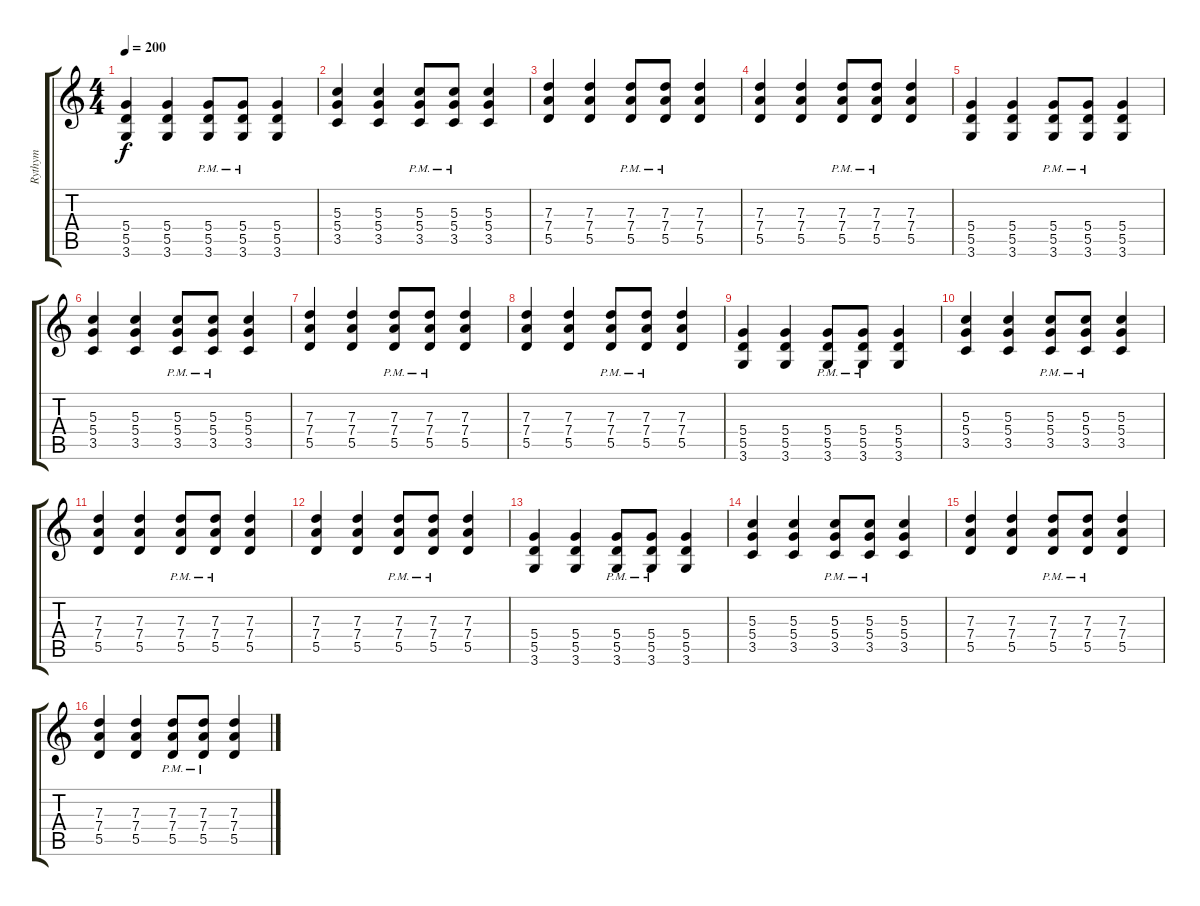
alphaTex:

\track ("Rythym" "Rythym") {instrument distortionguitar}
\staff {score tabs}
\tuning (E4 B3 G3 D3 A2 E2) {hide}
\ts (4 4)
\tempo 200
\clef g2
\ks c
(5.4 5.5 3.6).4{dy f} (5.4 5.5 3.6).4 (5.4{pm} 5.5{pm} 3.6{pm}).8 (5.4{pm} 5.5{pm} 3.6{pm}).8 (5.4 5.5 3.6).4 |
(5.3 5.4 3.5).4 (5.3 5.4 3.5).4 (5.3{pm} 5.4{pm} 3.5{pm}).8 (5.3{pm} 5.4{pm} 3.5{pm}).8 (5.3 5.4 3.5).4 |
(7.3 7.4 5.5).4 (7.3 7.4 5.5).4 (7.3{pm} 7.4{pm} 5.5{pm}).8 (7.3{pm} 7.4{pm} 5.5{pm}).8 (7.3 7.4 5.5).4 |
(7.3 7.4 5.5).4 (7.3 7.4 5.5).4 (7.3{pm} 7.4{pm} 5.5{pm}).8 (7.3{pm} 7.4{pm} 5.5{pm}).8 (7.3 7.4 5.5).4 |
(5.4 5.5 3.6).4 (5.4 5.5 3.6).4 (5.4{pm} 5.5{pm} 3.6{pm}).8 (5.4{pm} 5.5{pm} 3.6{pm}).8 (5.4 5.5 3.6).4 |
(5.3 5.4 3.5).4 (5.3 5.4 3.5).4 (5.3{pm} 5.4{pm} 3.5{pm}).8 (5.3{pm} 5.4{pm} 3.5{pm}).8 (5.3 5.4 3.5).4 |
(7.3 7.4 5.5).4 (7.3 7.4 5.5).4 (7.3{pm} 7.4{pm} 5.5{pm}).8 (7.3{pm} 7.4{pm} 5.5{pm}).8 (7.3 7.4 5.5).4 |
(7.3 7.4 5.5).4 (7.3 7.4 5.5).4 (7.3{pm} 7.4{pm} 5.5{pm}).8 (7.3{pm} 7.4{pm} 5.5{pm}).8 (7.3 7.4 5.5).4 |
(5.4 5.5 3.6).4 (5.4 5.5 3.6).4 (5.4{pm} 5.5{pm} 3.6{pm}).8 (5.4{pm} 5.5{pm} 3.6{pm}).8 (5.4 5.5 3.6).4 |
(5.3 5.4 3.5).4 (5.3 5.4 3.5).4 (5.3{pm} 5.4{pm} 3.5{pm}).8 (5.3{pm} 5.4{pm} 3.5{pm}).8 (5.3 5.4 3.5).4 |
(7.3 7.4 5.5).4 (7.3 7.4 5.5).4 (7.3{pm} 7.4{pm} 5.5{pm}).8 (7.3{pm} 7.4{pm} 5.5{pm}).8 (7.3 7.4 5.5).4 |
(7.3 7.4 5.5).4 (7.3 7.4 5.5).4 (7.3{pm} 7.4{pm} 5.5{pm}).8 (7.3{pm} 7.4{pm} 5.5{pm}).8 (7.3 7.4 5.5).4 |
(5.4 5.5 3.6).4 (5.4 5.5 3.6).4 (5.4{pm} 5.5{pm} 3.6{pm}).8 (5.4{pm} 5.5{pm} 3.6{pm}).8 (5.4 5.5 3.6).4 |
(5.3 5.4 3.5).4 (5.3 5.4 3.5).4 (5.3{pm} 5.4{pm} 3.5{pm}).8 (5.3{pm} 5.4{pm} 3.5{pm}).8 (5.3 5.4 3.5).4 |
(7.3 7.4 5.5).4 (7.3 7.4 5.5).4 (7.3{pm} 7.4{pm} 5.5{pm}).8 (7.3{pm} 7.4{pm} 5.5{pm}).8 (7.3 7.4 5.5).4 |
(7.3 7.4 5.5).4 (7.3 7.4 5.5).4 (7.3{pm} 7.4{pm} 5.5{pm}).8 (7.3{pm} 7.4{pm} 5.5{pm}).8 (7.3 7.4 5.5).4
